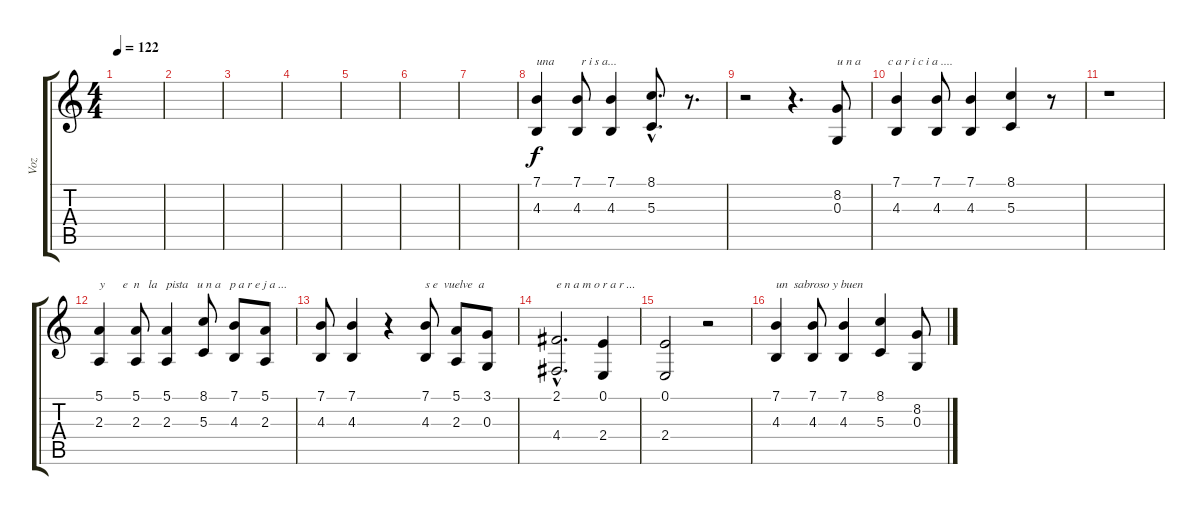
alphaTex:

\track ("Voz" "Voz") {instrument clarinet}
\staff {score tabs}
\tuning (E4 B3 G3 D3 A2 E2) {hide}
\ts (4 4)
\tempo 122
\clef g2
\ks c
|
|
|
|
|
|
|
(7.1 4.3).4{txt "una         r i s a..."} (7.1 4.3).8 (7.1 4.3).4 (8.1{hac} 5.3{hac}).8{d} r.8{d} |
r.2 r.4{d} (8.2 0.3).8{txt "u n a         c a r i c i a ...."} |
(7.1 4.3).4 (7.1 4.3).8 (7.1 4.3).4 (8.1 5.3).4 r.8 |
r.1 |
(5.1 2.3).4{txt "y      e  n   la   pista   u n a   p a r e j a ..."} (5.1 2.3).8 (5.1 2.3).4 (8.1 5.3).8 (7.1 4.3).8 (5.1 2.3).8 |
(7.1 4.3).8 (7.1 4.3).4 r.4 (7.1 4.3).8{txt "s e  vuelve  a  "} (5.1 2.3).8 (3.1 0.3).8 |
(2.1{hac} 4.4{hac}).2{d txt "e n a m o r a r ..."} (0.1 2.4).4 |
(0.1 2.4).2 r.2 |
(7.1 4.3).4{txt "un  sabroso y buen"} (7.1 4.3).8 (7.1 4.3).4 (8.1 5.3).4 (8.2 0.3).8
